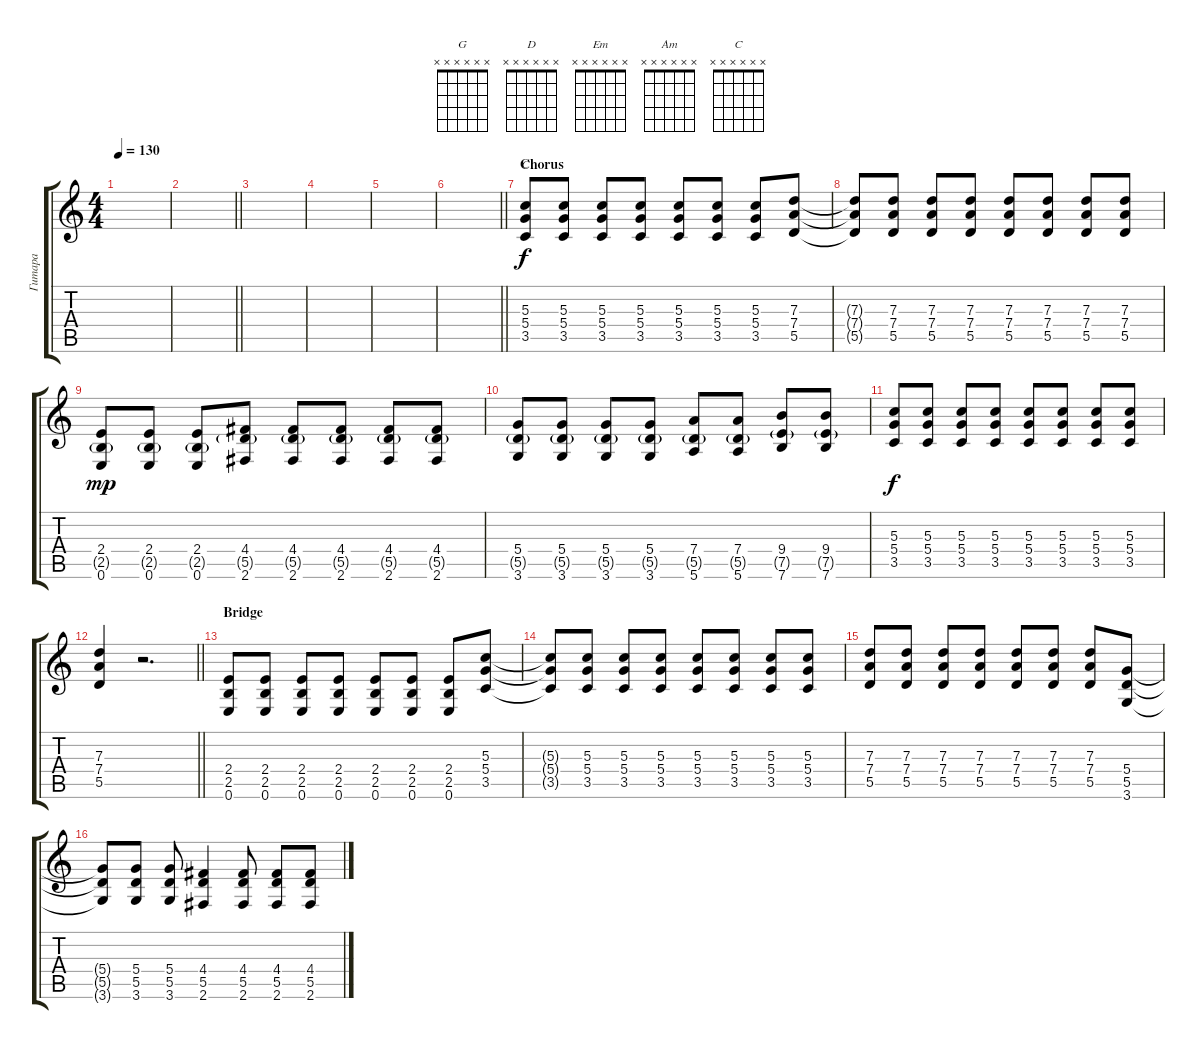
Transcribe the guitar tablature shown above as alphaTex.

\track ("Гитара" "Гитара") {instrument distortionguitar}
\staff {score tabs}
\tuning (E4 B3 G3 D3 A2 E2) {hide}
\chord ("G" x x x x x x)
\chord ("D" x x x x x x)
\chord ("Em" x x x x x x)
\chord ("Am" x x x x x x)
\chord ("C" x x x x x x)
\ts (4 4)
\tempo 130
\clef g2
\ks c
|
\barLineRight lightlight
|
|
|
|
\barLineRight lightlight
|
\section ("" "Chorus")
(5.3 5.4 3.5).8{ch "C" volume 13} (5.3 5.4 3.5).8 (5.3 5.4 3.5).8 (5.3 5.4 3.5).8 (5.3 5.4 3.5).8 (5.3 5.4 3.5).8 (5.3 5.4 3.5).8 (7.3 7.4 5.5).8 |
(7.3{t} 7.4{t} 5.5{t}).8 (7.3 7.4 5.5).8 (7.3 7.4 5.5).8 (7.3 7.4 5.5).8 (7.3 7.4 5.5).8 (7.3 7.4 5.5).8 (7.3 7.4 5.5).8 (7.3 7.4 5.5).8 |
(2.4 2.5{g} 0.6).8{dy mp} (2.4 2.5{g} 0.6).8 (2.4 2.5{g} 0.6).8 (4.4 5.5{g} 2.6).8 (4.4 5.5{g} 2.6).8 (4.4 5.5{g} 2.6).8 (4.4 5.5{g} 2.6).8 (4.4 5.5{g} 2.6).8 |
(5.4 5.5{g} 3.6).8 (5.4 5.5{g} 3.6).8 (5.4 5.5{g} 3.6).8 (5.4 5.5{g} 3.6).8 (7.4 5.5{g} 5.6).8 (7.4 5.5{g} 5.6).8 (9.4 7.5{g} 7.6).8 (9.4 7.5{g} 7.6).8 |
(5.3 5.4 3.5).8{dy f} (5.3 5.4 3.5).8 (5.3 5.4 3.5).8 (5.3 5.4 3.5).8 (5.3 5.4 3.5).8 (5.3 5.4 3.5).8 (5.3 5.4 3.5).8 (5.3 5.4 3.5).8 |
\barLineRight lightlight
(7.3 7.4 5.5).4 r.2{d} |
\section ("" "Bridge")
(2.4 2.5 0.6).8 (2.4 2.5 0.6).8 (2.4 2.5 0.6).8 (2.4 2.5 0.6).8 (2.4 2.5 0.6).8 (2.4 2.5 0.6).8 (2.4 2.5 0.6).8 (5.3 5.4 3.5).8 |
(5.3{t} 5.4{t} 3.5{t}).8 (5.3 5.4 3.5).8 (5.3 5.4 3.5).8 (5.3 5.4 3.5).8 (5.3 5.4 3.5).8 (5.3 5.4 3.5).8 (5.3 5.4 3.5).8 (5.3 5.4 3.5).8 |
(7.3 7.4 5.5).8 (7.3 7.4 5.5).8 (7.3 7.4 5.5).8 (7.3 7.4 5.5).8 (7.3 7.4 5.5).8 (7.3 7.4 5.5).8 (7.3 7.4 5.5).8 (5.4 5.5 3.6).8 |
(5.4{t} 5.5{t} 3.6{t}).8 (5.4 5.5 3.6).8 (5.4 5.5 3.6).8 (4.4 5.5 2.6).4 (4.4 5.5 2.6).8 (4.4 5.5 2.6).8 (4.4 5.5 2.6).8
